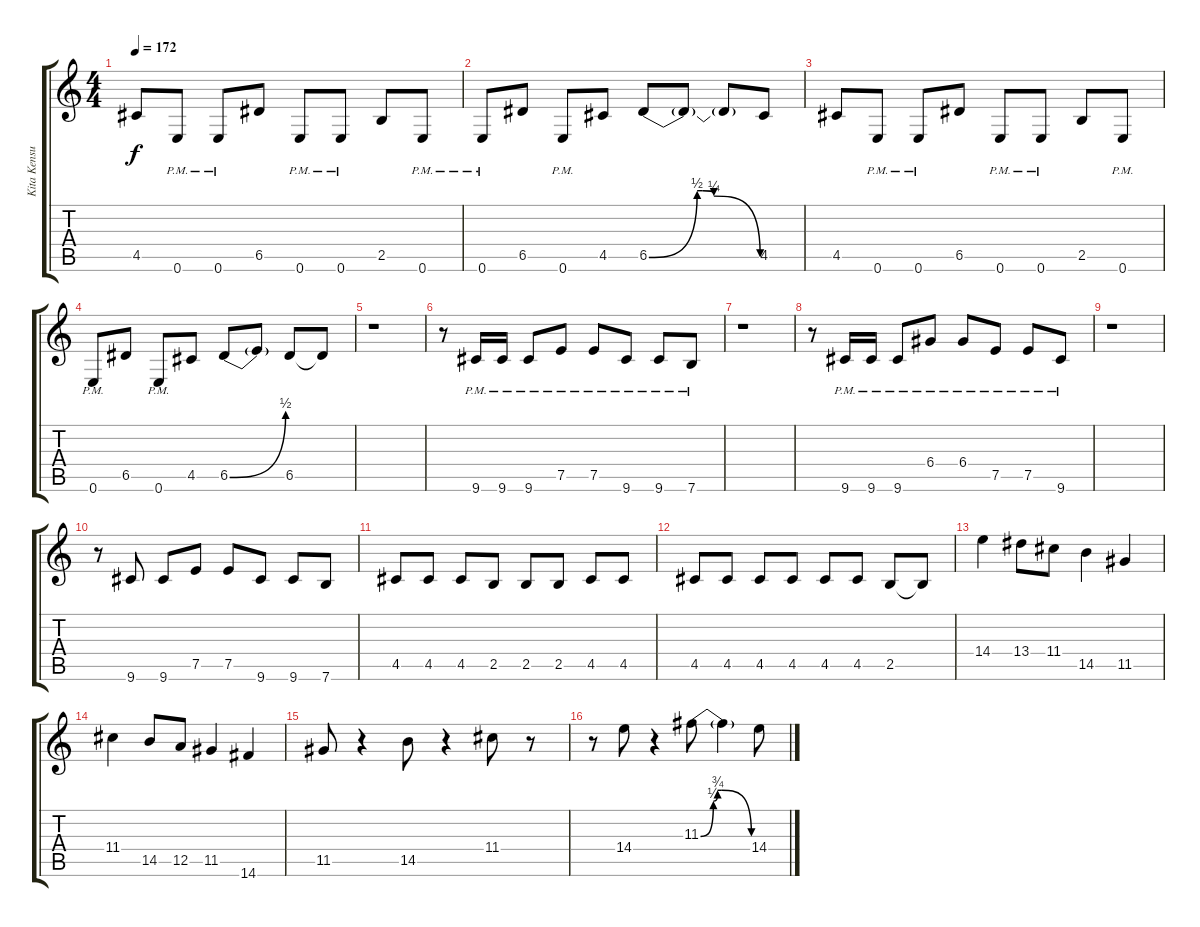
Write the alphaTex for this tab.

\track ("Kita Kensuke" "Kita Kensu") {instrument distortionguitar}
\staff {score tabs}
\tuning (E4 B3 G3 D3 A2 E2) {hide}
\ts (4 4)
\tempo 172
\clef g2
\ks c
4.5.8{dy f} 0.6{pm}.8 0.6{pm}.8 6.5.8 0.6{pm}.8 0.6{pm}.8 2.5.8 0.6{pm}.8 |
0.6{pm}.8 6.5.8 0.6{pm}.8 4.5.8 6.5{be (custom 0 0 26 2 29 2 35 1 60 0)}.8 6.5{t}.8 6.5{t}.8 4.5.8 |
4.5.8 0.6{pm}.8 0.6{pm}.8 6.5.8 0.6{pm}.8 0.6{pm}.8 2.5.8 0.6{pm}.8 |
0.6{pm}.8 6.5.8 0.6{pm}.8 4.5.8 6.5{be (bend 0 0 60 2)}.8 6.5{t}.8 6.5.8 6.5{t}.8 |
r.1 |
r.8 9.6{pm}.16 9.6{pm}.16 9.6{pm}.8 7.5{pm}.8 7.5{pm}.8 9.6{pm}.8 9.6{pm}.8 7.6{pm}.8 |
r.1 |
r.8 9.6{pm}.16 9.6{pm}.16 9.6{pm}.8 6.4{pm}.8 6.4{pm}.8 7.5{pm}.8 7.5{pm}.8 9.6{pm}.8 |
r.1 |
r.8 9.6.8 9.6.8 7.5.8 7.5.8 9.6.8 9.6.8 7.6.8 |
4.5.8 4.5.8 4.5.8 2.5.8 2.5.8 2.5.8 4.5.8 4.5.8 |
4.5.8 4.5.8 4.5.8 4.5.8 4.5.8 4.5.8 2.5.8 2.5{t}.8 |
14.4.4 13.4.8 11.4.8 14.5.4 11.5.4 |
11.4.4 14.5.8 12.5.8 11.5.4 14.6.4 |
11.5.8 r.4 14.5.8 r.4 11.4.8 r.8 |
r.8 14.4.8 r.4 11.3{be (custom 0 0 15 1 20 3 25 3 60 0)}.8 11.3{t}.4 14.4.8
